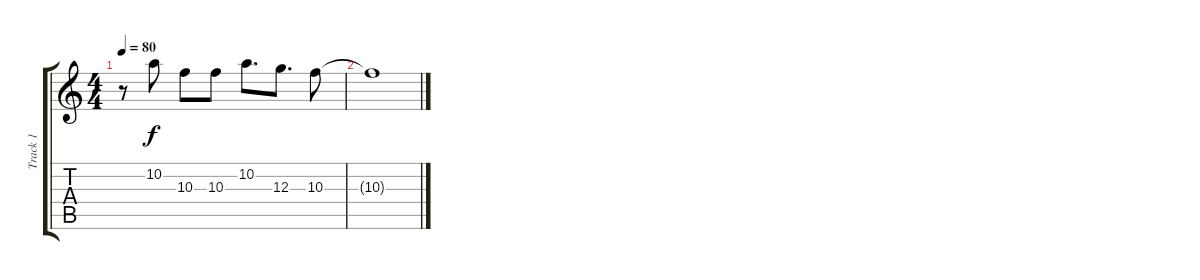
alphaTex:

\track ("Track 1" "Track 1") {instrument acousticguitarsteel}
\staff {score tabs}
\tuning (E4 B3 G3 D3 A2 E2) {hide}
\ts (4 4)
\tempo 80
\clef g2
\ks c
r.8{dy f} 10.2.8 10.3.8 10.3.8 10.2.8{d} 12.3.8{d} 10.3.8 |
10.3{t}.1
